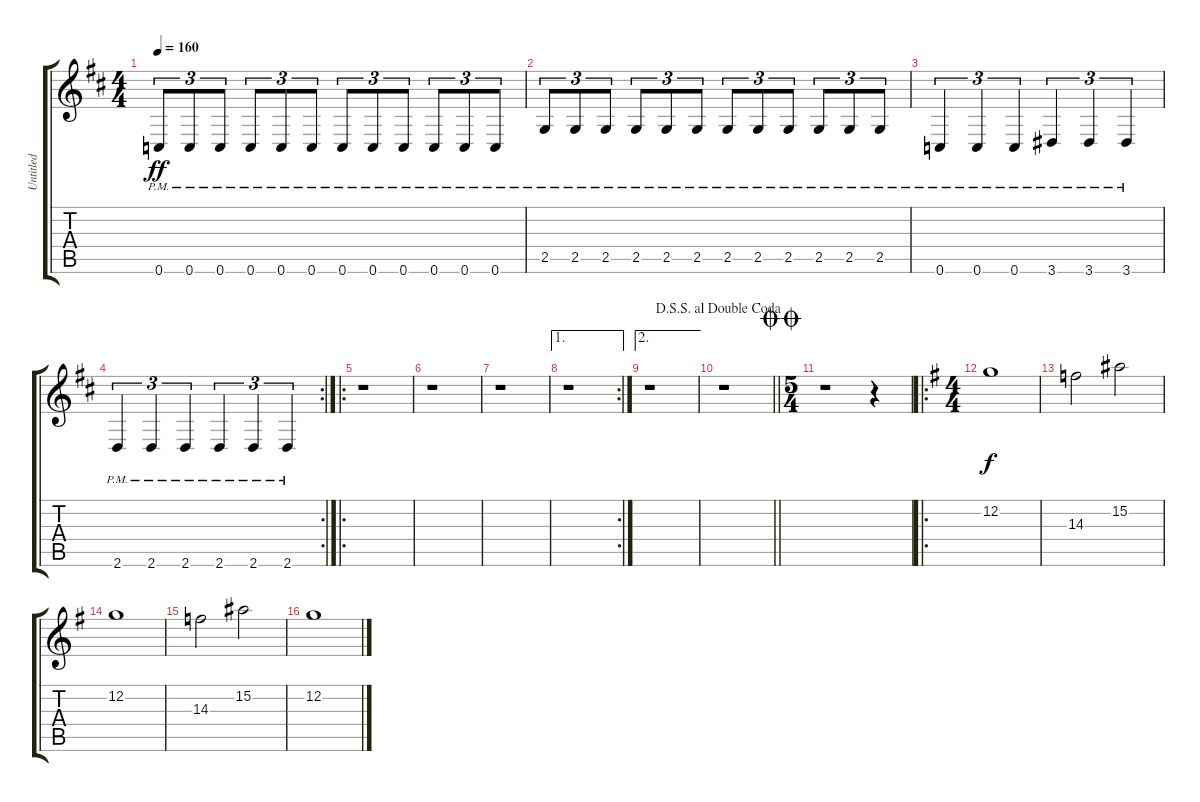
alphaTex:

\track ("Untitled" "Untitled") {instrument distortionguitar}
\staff {score tabs}
\tuning (C4 G3 Eb3 Bb2 F2 C2) {hide}
\ts (4 4)
\tempo 160
\clef g2
\ks d
0.6{pm}.8{tu (3 2) dy ff} 0.6{pm}.8{tu (3 2)} 0.6{pm}.8{tu (3 2)} 0.6{pm}.8{tu (3 2)} 0.6{pm}.8{tu (3 2)} 0.6{pm}.8{tu (3 2)} 0.6{pm}.8{tu (3 2)} 0.6{pm}.8{tu (3 2)} 0.6{pm}.8{tu (3 2)} 0.6{pm}.8{tu (3 2)} 0.6{pm}.8{tu (3 2)} 0.6{pm}.8{tu (3 2)} |
2.5{pm}.8{tu (3 2)} 2.5{pm}.8{tu (3 2)} 2.5{pm}.8{tu (3 2)} 2.5{pm}.8{tu (3 2)} 2.5{pm}.8{tu (3 2)} 2.5{pm}.8{tu (3 2)} 2.5{pm}.8{tu (3 2)} 2.5{pm}.8{tu (3 2)} 2.5{pm}.8{tu (3 2)} 2.5{pm}.8{tu (3 2)} 2.5{pm}.8{tu (3 2)} 2.5{pm}.8{tu (3 2)} |
0.6{pm}.4{tu (3 2)} 0.6{pm}.4{tu (3 2)} 0.6{pm}.4{tu (3 2)} 3.6{pm}.4{tu (3 2)} 3.6{pm}.4{tu (3 2)} 3.6{pm}.4{tu (3 2)} |
\rc 2
2.6{pm}.4{tu (3 2)} 2.6{pm}.4{tu (3 2)} 2.6{pm}.4{tu (3 2)} 2.6{pm}.4{tu (3 2)} 2.6{pm}.4{tu (3 2)} 2.6{pm}.4{tu (3 2)} |
\ro
r.1 |
r.1 |
r.1 |
\ae 1
\rc 2
r.1 |
\ae 2
r.1 |
\jump dalsegnosegnoaldoublecoda
\barLineRight lightlight
r.1 |
\ts (5 4)
\jump doublecoda
r.1 r.4 |
\ro
\ts (4 4)
\ks g
12.2.1{dy f} |
14.3.2 15.2.2 |
12.2.1 |
14.3.2 15.2.2 |
12.2.1
